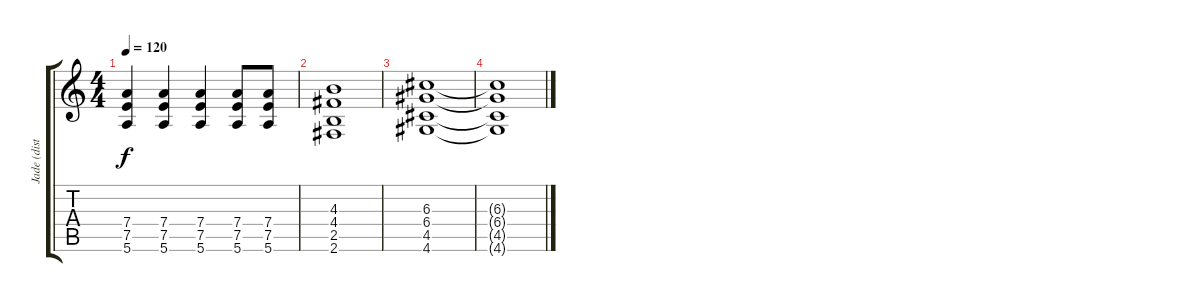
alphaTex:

\track ("Jade (distortion guitare)" "Jade (dist") {instrument distortionguitar}
\staff {score tabs}
\tuning (E4 B3 G3 D3 A2 E2) {hide}
\ts (4 4)
\tempo 120
\clef g2
\ks c
(7.4 7.5 5.6).4{dy f} (7.4 7.5 5.6).4 (7.4 7.5 5.6).4 (7.4 7.5 5.6).8 (7.4 7.5 5.6).8 |
(4.3 4.4 2.5 2.6).1 |
(6.3 6.4 4.5 4.6).1 |
(6.3{t} 6.4{t} 4.5{t} 4.6{t}).1
